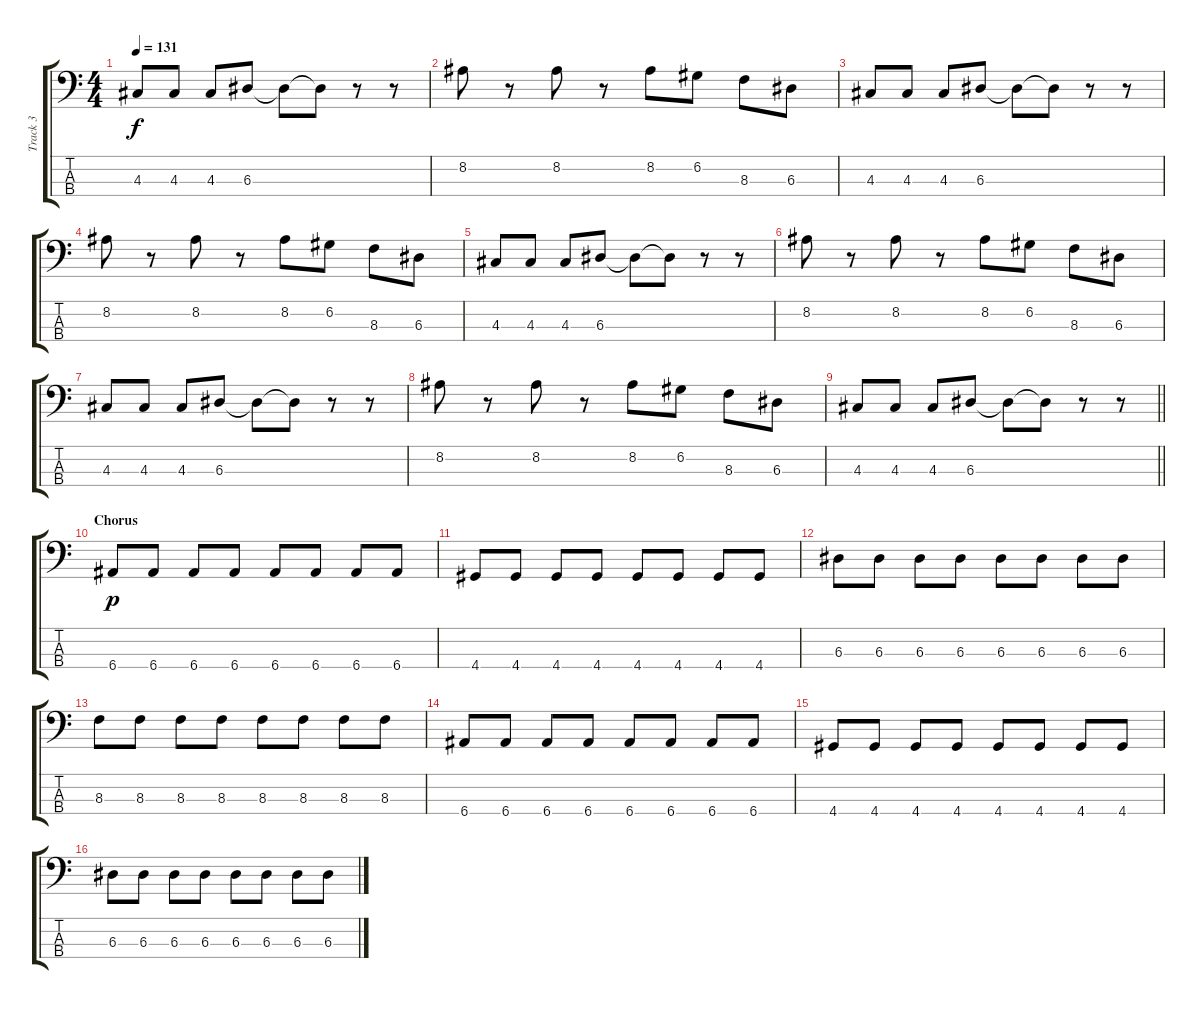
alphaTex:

\track ("Track 3" "Track 3") {instrument electricbassfinger}
\staff {score tabs}
\tuning (G2 D2 A1 E1) {hide}
\ts (4 4)
\tempo 131
\clef f4
\ks c
4.3.8{dy f} 4.3.8 4.3.8 6.3.8 6.3{t}.8 6.3{t}.8 r.8 r.8 |
8.2.8 r.8 8.2.8 r.8 8.2.8 6.2.8 8.3.8 6.3.8 |
4.3.8 4.3.8 4.3.8 6.3.8 6.3{t}.8 6.3{t}.8 r.8 r.8 |
8.2.8 r.8 8.2.8 r.8 8.2.8 6.2.8 8.3.8 6.3.8 |
4.3.8 4.3.8 4.3.8 6.3.8 6.3{t}.8 6.3{t}.8 r.8 r.8 |
8.2.8 r.8 8.2.8 r.8 8.2.8 6.2.8 8.3.8 6.3.8 |
4.3.8 4.3.8 4.3.8 6.3.8 6.3{t}.8 6.3{t}.8 r.8 r.8 |
8.2.8 r.8 8.2.8 r.8 8.2.8 6.2.8 8.3.8 6.3.8 |
\barLineRight lightlight
4.3.8 4.3.8 4.3.8 6.3.8 6.3{t}.8 6.3{t}.8 r.8 r.8 |
\section ("" "Chorus")
6.4.8{dy p} 6.4.8 6.4.8 6.4.8 6.4.8 6.4.8 6.4.8 6.4.8 |
4.4.8 4.4.8 4.4.8 4.4.8 4.4.8 4.4.8 4.4.8 4.4.8 |
6.3.8 6.3.8 6.3.8 6.3.8 6.3.8 6.3.8 6.3.8 6.3.8 |
8.3.8 8.3.8 8.3.8 8.3.8 8.3.8 8.3.8 8.3.8 8.3.8 |
6.4.8 6.4.8 6.4.8 6.4.8 6.4.8 6.4.8 6.4.8 6.4.8 |
4.4.8 4.4.8 4.4.8 4.4.8 4.4.8 4.4.8 4.4.8 4.4.8 |
6.3.8 6.3.8 6.3.8 6.3.8 6.3.8 6.3.8 6.3.8 6.3.8
